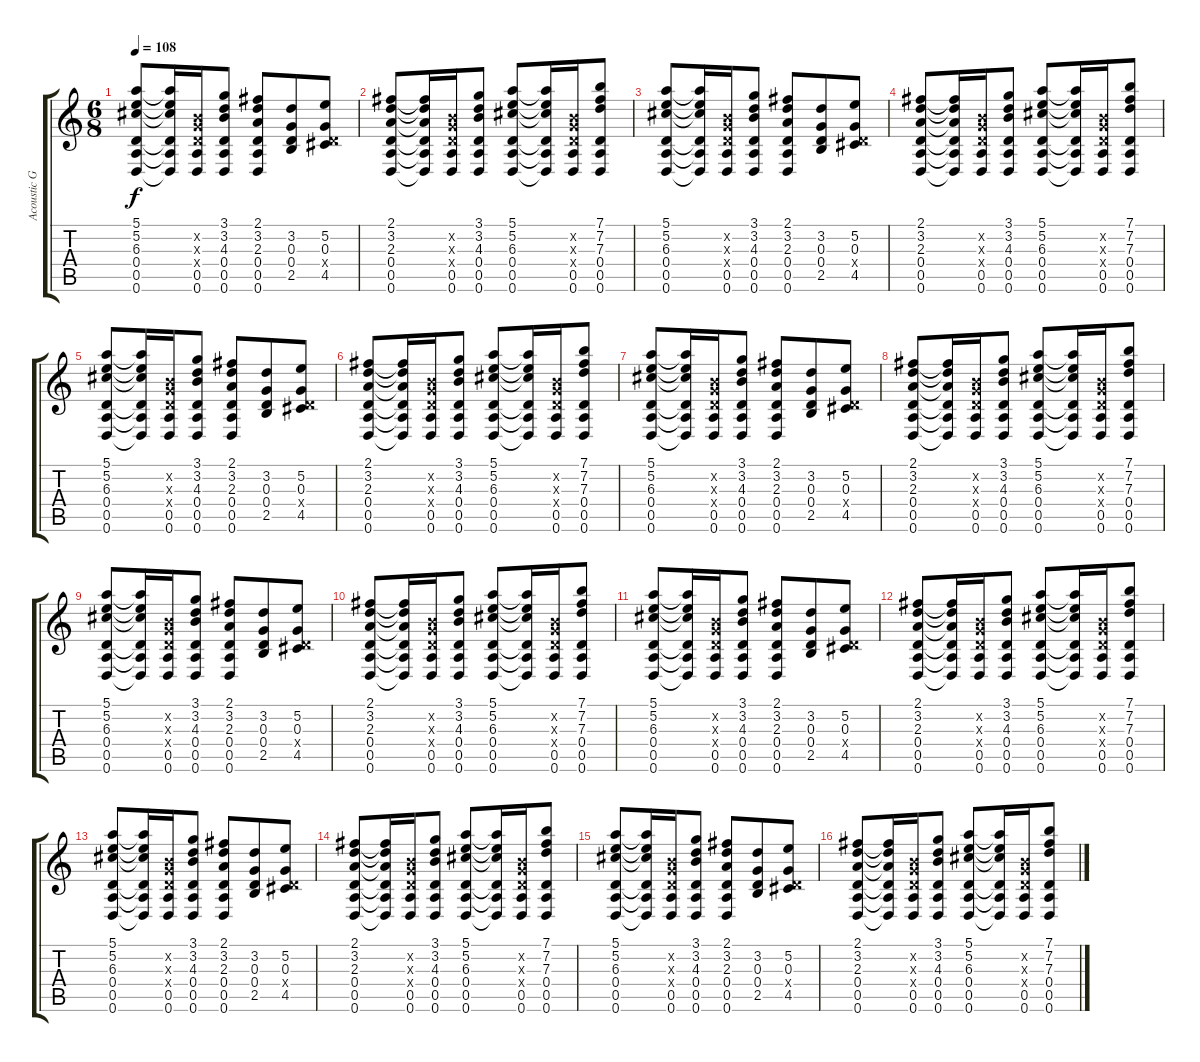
\track ("Acoustic Guitar (drop D)" "Acoustic G") {instrument acousticguitarsteel}
\staff {score tabs}
\tuning (E4 B3 G3 D3 A2 D2) {hide}
\ts (6 8)
\tempo 108
\clef g2
\ks c
(5.1 5.2 6.3 0.4 0.5 0.6).8{dy f} (5.1{t} 5.2{t} 6.3{t} 0.4{t} 0.5{t} 0.6{t}).16 (0.2{x} 0.3{x} 0.4{x} 0.5 0.6).16 (3.1 3.2 4.3 0.4 0.5 0.6).8 (2.1 3.2 2.3 0.4 0.5 0.6).8 (3.2 0.3 0.4 2.5).8 (5.2 0.3 0.4{x} 4.5).8 |
(2.1 3.2 2.3 0.4 0.5 0.6).8 (2.1{t} 3.2{t} 2.3{t} 0.4{t} 0.5{t} 0.6{t}).16 (0.2{x} 0.3{x} 0.4{x} 0.5 0.6).16 (3.1 3.2 4.3 0.4 0.5 0.6).8 (5.1 5.2 6.3 0.4 0.5 0.6).8 (5.1{t} 5.2{t} 6.3{t} 0.4{t} 0.5{t} 0.6{t}).16 (0.2{x} 0.3{x} 0.4{x} 0.5 0.6).16 (7.1 7.2 7.3 0.4 0.5 0.6).8 |
(5.1 5.2 6.3 0.4 0.5 0.6).8 (5.1{t} 5.2{t} 6.3{t} 0.4{t} 0.5{t} 0.6{t}).16 (0.2{x} 0.3{x} 0.4{x} 0.5 0.6).16 (3.1 3.2 4.3 0.4 0.5 0.6).8 (2.1 3.2 2.3 0.4 0.5 0.6).8 (3.2 0.3 0.4 2.5).8 (5.2 0.3 0.4{x} 4.5).8 |
(2.1 3.2 2.3 0.4 0.5 0.6).8 (2.1{t} 3.2{t} 2.3{t} 0.4{t} 0.5{t} 0.6{t}).16 (0.2{x} 0.3{x} 0.4{x} 0.5 0.6).16 (3.1 3.2 4.3 0.4 0.5 0.6).8 (5.1 5.2 6.3 0.4 0.5 0.6).8 (5.1{t} 5.2{t} 6.3{t} 0.4{t} 0.5{t} 0.6{t}).16 (0.2{x} 0.3{x} 0.4{x} 0.5 0.6).16 (7.1 7.2 7.3 0.4 0.5 0.6).8 |
(5.1 5.2 6.3 0.4 0.5 0.6).8 (5.1{t} 5.2{t} 6.3{t} 0.4{t} 0.5{t} 0.6{t}).16 (0.2{x} 0.3{x} 0.4{x} 0.5 0.6).16 (3.1 3.2 4.3 0.4 0.5 0.6).8 (2.1 3.2 2.3 0.4 0.5 0.6).8 (3.2 0.3 0.4 2.5).8 (5.2 0.3 0.4{x} 4.5).8 |
(2.1 3.2 2.3 0.4 0.5 0.6).8 (2.1{t} 3.2{t} 2.3{t} 0.4{t} 0.5{t} 0.6{t}).16 (0.2{x} 0.3{x} 0.4{x} 0.5 0.6).16 (3.1 3.2 4.3 0.4 0.5 0.6).8 (5.1 5.2 6.3 0.4 0.5 0.6).8 (5.1{t} 5.2{t} 6.3{t} 0.4{t} 0.5{t} 0.6{t}).16 (0.2{x} 0.3{x} 0.4{x} 0.5 0.6).16 (7.1 7.2 7.3 0.4 0.5 0.6).8 |
(5.1 5.2 6.3 0.4 0.5 0.6).8 (5.1{t} 5.2{t} 6.3{t} 0.4{t} 0.5{t} 0.6{t}).16 (0.2{x} 0.3{x} 0.4{x} 0.5 0.6).16 (3.1 3.2 4.3 0.4 0.5 0.6).8 (2.1 3.2 2.3 0.4 0.5 0.6).8 (3.2 0.3 0.4 2.5).8 (5.2 0.3 0.4{x} 4.5).8 |
(2.1 3.2 2.3 0.4 0.5 0.6).8 (2.1{t} 3.2{t} 2.3{t} 0.4{t} 0.5{t} 0.6{t}).16 (0.2{x} 0.3{x} 0.4{x} 0.5 0.6).16 (3.1 3.2 4.3 0.4 0.5 0.6).8 (5.1 5.2 6.3 0.4 0.5 0.6).8 (5.1{t} 5.2{t} 6.3{t} 0.4{t} 0.5{t} 0.6{t}).16 (0.2{x} 0.3{x} 0.4{x} 0.5 0.6).16 (7.1 7.2 7.3 0.4 0.5 0.6).8 |
(5.1 5.2 6.3 0.4 0.5 0.6).8 (5.1{t} 5.2{t} 6.3{t} 0.4{t} 0.5{t} 0.6{t}).16 (0.2{x} 0.3{x} 0.4{x} 0.5 0.6).16 (3.1 3.2 4.3 0.4 0.5 0.6).8 (2.1 3.2 2.3 0.4 0.5 0.6).8 (3.2 0.3 0.4 2.5).8 (5.2 0.3 0.4{x} 4.5).8 |
(2.1 3.2 2.3 0.4 0.5 0.6).8 (2.1{t} 3.2{t} 2.3{t} 0.4{t} 0.5{t} 0.6{t}).16 (0.2{x} 0.3{x} 0.4{x} 0.5 0.6).16 (3.1 3.2 4.3 0.4 0.5 0.6).8 (5.1 5.2 6.3 0.4 0.5 0.6).8 (5.1{t} 5.2{t} 6.3{t} 0.4{t} 0.5{t} 0.6{t}).16 (0.2{x} 0.3{x} 0.4{x} 0.5 0.6).16 (7.1 7.2 7.3 0.4 0.5 0.6).8 |
(5.1 5.2 6.3 0.4 0.5 0.6).8 (5.1{t} 5.2{t} 6.3{t} 0.4{t} 0.5{t} 0.6{t}).16 (0.2{x} 0.3{x} 0.4{x} 0.5 0.6).16 (3.1 3.2 4.3 0.4 0.5 0.6).8 (2.1 3.2 2.3 0.4 0.5 0.6).8 (3.2 0.3 0.4 2.5).8 (5.2 0.3 0.4{x} 4.5).8 |
(2.1 3.2 2.3 0.4 0.5 0.6).8 (2.1{t} 3.2{t} 2.3{t} 0.4{t} 0.5{t} 0.6{t}).16 (0.2{x} 0.3{x} 0.4{x} 0.5 0.6).16 (3.1 3.2 4.3 0.4 0.5 0.6).8 (5.1 5.2 6.3 0.4 0.5 0.6).8 (5.1{t} 5.2{t} 6.3{t} 0.4{t} 0.5{t} 0.6{t}).16 (0.2{x} 0.3{x} 0.4{x} 0.5 0.6).16 (7.1 7.2 7.3 0.4 0.5 0.6).8 |
(5.1 5.2 6.3 0.4 0.5 0.6).8 (5.1{t} 5.2{t} 6.3{t} 0.4{t} 0.5{t} 0.6{t}).16 (0.2{x} 0.3{x} 0.4{x} 0.5 0.6).16 (3.1 3.2 4.3 0.4 0.5 0.6).8 (2.1 3.2 2.3 0.4 0.5 0.6).8 (3.2 0.3 0.4 2.5).8 (5.2 0.3 0.4{x} 4.5).8 |
(2.1 3.2 2.3 0.4 0.5 0.6).8 (2.1{t} 3.2{t} 2.3{t} 0.4{t} 0.5{t} 0.6{t}).16 (0.2{x} 0.3{x} 0.4{x} 0.5 0.6).16 (3.1 3.2 4.3 0.4 0.5 0.6).8 (5.1 5.2 6.3 0.4 0.5 0.6).8 (5.1{t} 5.2{t} 6.3{t} 0.4{t} 0.5{t} 0.6{t}).16 (0.2{x} 0.3{x} 0.4{x} 0.5 0.6).16 (7.1 7.2 7.3 0.4 0.5 0.6).8 |
(5.1 5.2 6.3 0.4 0.5 0.6).8 (5.1{t} 5.2{t} 6.3{t} 0.4{t} 0.5{t} 0.6{t}).16 (0.2{x} 0.3{x} 0.4{x} 0.5 0.6).16 (3.1 3.2 4.3 0.4 0.5 0.6).8 (2.1 3.2 2.3 0.4 0.5 0.6).8 (3.2 0.3 0.4 2.5).8 (5.2 0.3 0.4{x} 4.5).8 |
(2.1 3.2 2.3 0.4 0.5 0.6).8 (2.1{t} 3.2{t} 2.3{t} 0.4{t} 0.5{t} 0.6{t}).16 (0.2{x} 0.3{x} 0.4{x} 0.5 0.6).16 (3.1 3.2 4.3 0.4 0.5 0.6).8 (5.1 5.2 6.3 0.4 0.5 0.6).8 (5.1{t} 5.2{t} 6.3{t} 0.4{t} 0.5{t} 0.6{t}).16 (0.2{x} 0.3{x} 0.4{x} 0.5 0.6).16 (7.1 7.2 7.3 0.4 0.5 0.6).8
